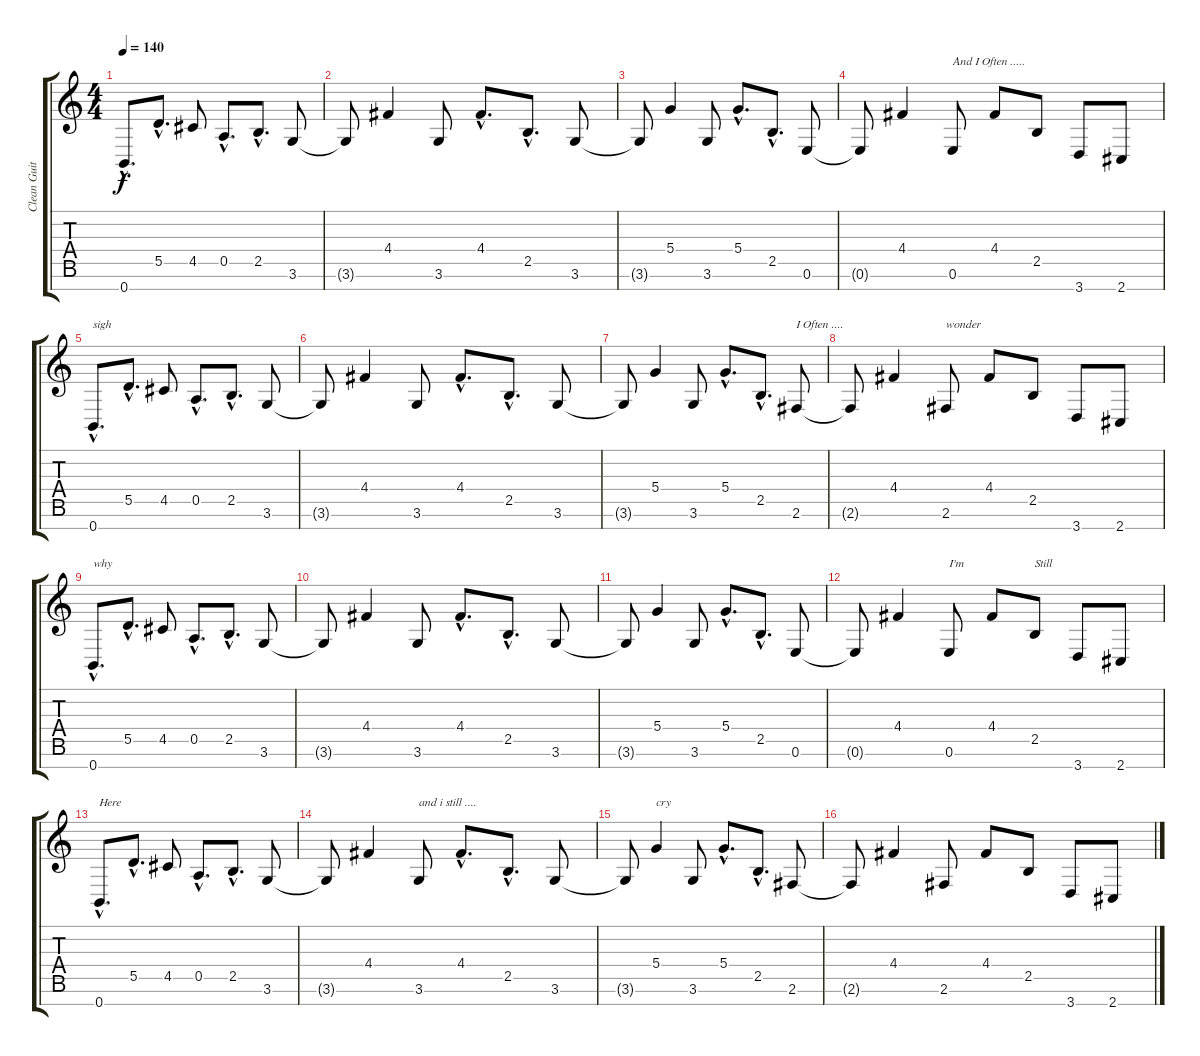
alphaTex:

\track ("Clean Guitar" "Clean Guit") {instrument electricguitarclean}
\staff {score tabs}
\tuning (E4 B3 G3 D3 A2 E2 B1) {hide}
\ts (4 4)
\tempo 140
\clef g2
\ks c
0.7{hac}.8{d dy f instrument electricguitarclean} 5.5{hac}.8{d} 4.5.8 0.5{hac}.8{d} 2.5{hac}.8{d} 3.6.8 |
3.6{t}.8 4.4.4 3.6.8 4.4{hac}.8{d} 2.5{hac}.8{d} 3.6.8 |
3.6{t}.8 5.4.4 3.6.8 5.4{hac}.8{d} 2.5{hac}.8{d} 0.6.8 |
0.6{t}.8 4.4.4 0.6.8{txt "And I Often ....."} 4.4.8 2.5.8 3.7.8 2.7.8 |
0.7{hac}.8{d txt "sigh"} 5.5{hac}.8{d} 4.5.8 0.5{hac}.8{d} 2.5{hac}.8{d} 3.6.8 |
3.6{t}.8 4.4.4 3.6.8 4.4{hac}.8{d} 2.5{hac}.8{d} 3.6.8 |
3.6{t}.8 5.4.4 3.6.8 5.4{hac}.8{d} 2.5{hac}.8{d} 2.6.8{txt "I Often .... "} |
2.6{t}.8 4.4.4 2.6.8{txt "wonder "} 4.4.8 2.5.8 3.7.8 2.7.8 |
0.7{hac}.8{d txt "why"} 5.5{hac}.8{d} 4.5.8 0.5{hac}.8{d} 2.5{hac}.8{d} 3.6.8 |
3.6{t}.8 4.4.4 3.6.8 4.4{hac}.8{d} 2.5{hac}.8{d} 3.6.8 |
3.6{t}.8 5.4.4 3.6.8 5.4{hac}.8{d} 2.5{hac}.8{d} 0.6.8 |
0.6{t}.8 4.4.4 0.6.8{txt "I'm"} 4.4.8 2.5.8{txt "Still"} 3.7.8 2.7.8 |
0.7{hac}.8{d txt "Here"} 5.5{hac}.8{d} 4.5.8 0.5{hac}.8{d} 2.5{hac}.8{d} 3.6.8 |
3.6{t}.8 4.4.4 3.6.8{txt "and i still ...."} 4.4{hac}.8{d} 2.5{hac}.8{d} 3.6.8 |
3.6{t}.8 5.4.4{txt "cry"} 3.6.8 5.4{hac}.8{d} 2.5{hac}.8{d} 2.6.8 |
2.6{t}.8 4.4.4 2.6.8 4.4.8 2.5.8 3.7.8 2.7.8
